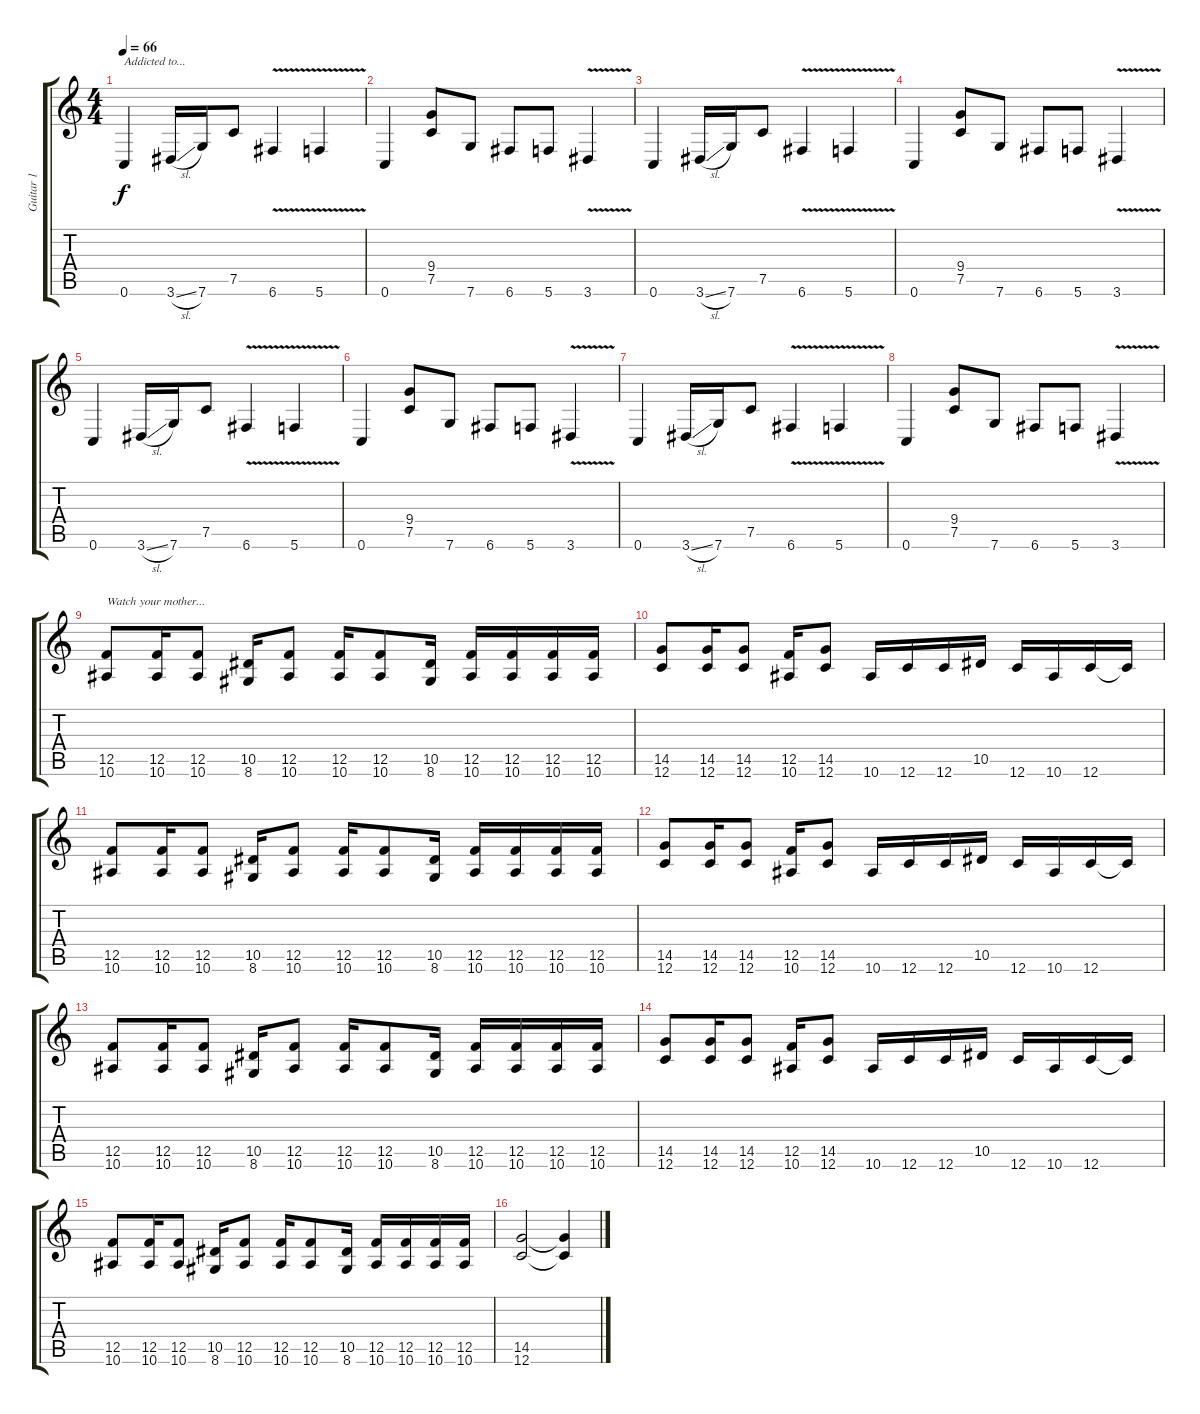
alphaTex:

\track ("Guitar 1" "Guitar 1") {instrument distortionguitar}
\staff {score tabs}
\tuning (C4 G3 Eb3 Bb2 F2 C2) {hide}
\ts (4 4)
\tempo 66
\clef g2
\ks c
0.6.4{txt "Addicted to..." dy f} 3.6{sl}.16 7.6.16 7.5.8 6.6{v}.4 5.6{v}.4 |
0.6.4 (9.4 7.5).8 7.6.8 6.6.8 5.6.8 3.6{v}.4 |
0.6.4 3.6{sl}.16 7.6.16 7.5.8 6.6{v}.4 5.6{v}.4 |
0.6.4 (9.4 7.5).8 7.6.8 6.6.8 5.6.8 3.6{v}.4 |
0.6.4 3.6{sl}.16 7.6.16 7.5.8 6.6{v}.4 5.6{v}.4 |
0.6.4 (9.4 7.5).8 7.6.8 6.6.8 5.6.8 3.6{v}.4 |
0.6.4 3.6{sl}.16 7.6.16 7.5.8 6.6{v}.4 5.6{v}.4 |
0.6.4 (9.4 7.5).8 7.6.8 6.6.8 5.6.8 3.6{v}.4 |
(12.5 10.6).8{txt "Watch your mother..."} (12.5 10.6).16 (12.5 10.6).8 (10.5 8.6).16 (12.5 10.6).8 (12.5 10.6).16 (12.5 10.6).8 (10.5 8.6).16 (12.5 10.6).16 (12.5 10.6).16 (12.5 10.6).16 (12.5 10.6).16 |
(14.5 12.6).8 (14.5 12.6).16 (14.5 12.6).8 (12.5 10.6).16 (14.5 12.6).8 10.6.16 12.6.16 12.6.16 10.5.16 12.6.16 10.6.16 12.6.16 12.6{t}.16 |
(12.5 10.6).8 (12.5 10.6).16 (12.5 10.6).8 (10.5 8.6).16 (12.5 10.6).8 (12.5 10.6).16 (12.5 10.6).8 (10.5 8.6).16 (12.5 10.6).16 (12.5 10.6).16 (12.5 10.6).16 (12.5 10.6).16 |
(14.5 12.6).8 (14.5 12.6).16 (14.5 12.6).8 (12.5 10.6).16 (14.5 12.6).8 10.6.16 12.6.16 12.6.16 10.5.16 12.6.16 10.6.16 12.6.16 12.6{t}.16 |
(12.5 10.6).8 (12.5 10.6).16 (12.5 10.6).8 (10.5 8.6).16 (12.5 10.6).8 (12.5 10.6).16 (12.5 10.6).8 (10.5 8.6).16 (12.5 10.6).16 (12.5 10.6).16 (12.5 10.6).16 (12.5 10.6).16 |
(14.5 12.6).8 (14.5 12.6).16 (14.5 12.6).8 (12.5 10.6).16 (14.5 12.6).8 10.6.16 12.6.16 12.6.16 10.5.16 12.6.16 10.6.16 12.6.16 12.6{t}.16 |
(12.5 10.6).8 (12.5 10.6).16 (12.5 10.6).8 (10.5 8.6).16 (12.5 10.6).8 (12.5 10.6).16 (12.5 10.6).8 (10.5 8.6).16 (12.5 10.6).16 (12.5 10.6).16 (12.5 10.6).16 (12.5 10.6).16 |
(14.5 12.6).2 (14.5{t} 12.6{t}).4
